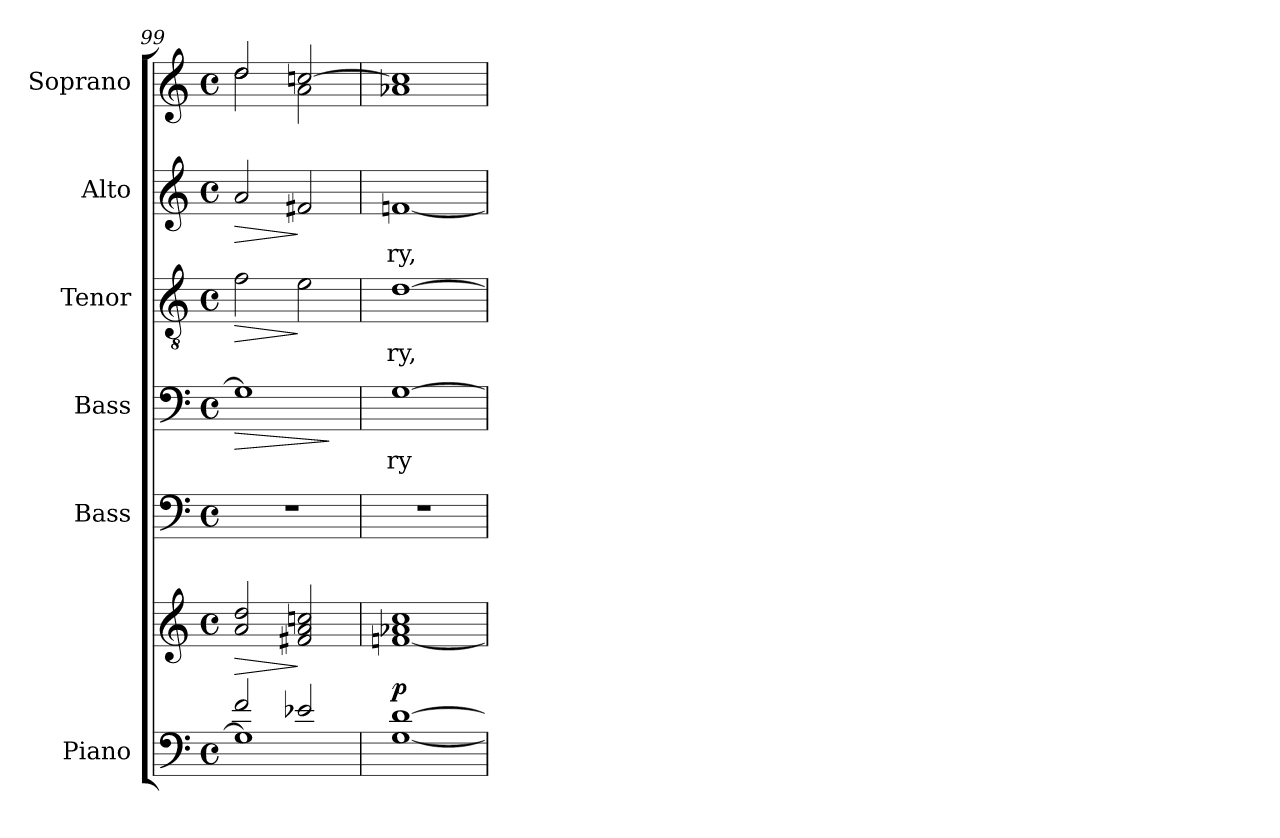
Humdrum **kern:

**kern	**kern	**dynam	**kern	**kern	**text	**dynam	**kern	**text	**dynam	**kern	**text	**dynam	**kern
*part6	*part6	*part6	*part5	*part4	*part4	*part4	*part3	*part3	*part3	*part2	*part2	*part2	*part1
*staff7	*staff6	*staff6/7	*staff5	*staff4	*staff4	*staff4	*staff3	*staff3	*staff3	*staff2	*staff2	*staff2	*staff1
*I"Piano	*	*	*I"Bass	*I"Bass	*	*	*I"Tenor	*	*	*I"Alto	*	*	*I"Soprano
*I'Pno.	*	*	*I'B.	*I'B.	*	*	*I'T.	*	*	*I'A.	*	*	*I'S.
!!LO:PB:g=z
*clefF4	*clefG2	*	*clefF4	*clefF4	*	*	*clefGv2	*	*	*clefG2	*	*	*clefG2
*	*	*	*	*	*	*	*ITrd7c12	*	*	*	*	*	*
*k[]	*k[]	*	*k[]	*k[]	*	*	*k[]	*	*	*k[]	*	*	*k[]
*C:	*C:	*	*C:	*C:	*	*	*C:	*	*	*C:	*	*	*C:
*M4/4	*M4/4	*	*M4/4	*M4/4	*	*	*M4/4	*	*	*M4/4	*	*	*M4/4
*met(c)	*met(c)	*	*met(c)	*met(c)	*	*	*met(c)	*	*	*met(c)	*	*	*met(c)
=99	=99	=99	=99	=99	=99	=99	=99	=99	=99	=99	=99	=99	=99
*^	*	*	*	*	*	*	*	*	*	*	*	*	*
!	!	!	!	!	!	!	!	!	!	!	!	!	!	!LO:TX:t=rit.
!	!	!	!LO:HP:b	!	!	!	!LO:HP:b	!	!	!LO:HP:b	!	!	!LO:HP:b	!
*	*	*	*	*	*	*	*	*	*	*	*	*	*	*^
2fi/	1Gi]	2ai/ 2ddi	>	1r	1Gi]	.	>	2Fi\	.	>	2ai/	.	>	2ddi/	2ddi\
2e-Xi/	.	2f#Xi/ 2ai 2ccni	]	.	.	.	.	2Ei\	.	]	2f#Xi/	.	]	[>2ccni/	2ai\
*v	*v	*	*	*	*	*	*	*	*	*	*	*	*	*v	*v
.	.	.	.	.	.	]	.	.	.	.	.	.	.
=100	=100	=100	=100	=100	=100	=100	=100	=100	=100	=100	=100	=100	=100
!	!	!	!	!	!LO:LY:b:color=#000000	!	!	!	!	!	!	!	!
!	!	!	!	!	!	!	!	!LO:LY:b:color=#000000	!	!	!	!	!
!	!	!	!	!	!	!	!	!	!	!	!LO:LY:b:color=#000000	!	!
[<1Gi [>1di	[<1fni 1a-Xi 1cci	p	1r	[>1Gi	-ry	.	[>1Di	-ry,	.	[<1fni	-ry,	.	1a-Xi 1cci]
=	=	=	=	=	=	=	=	=	=	=	=	=	=
*-	*-	*-	*-	*-	*-	*-	*-	*-	*-	*-	*-	*-	*-
